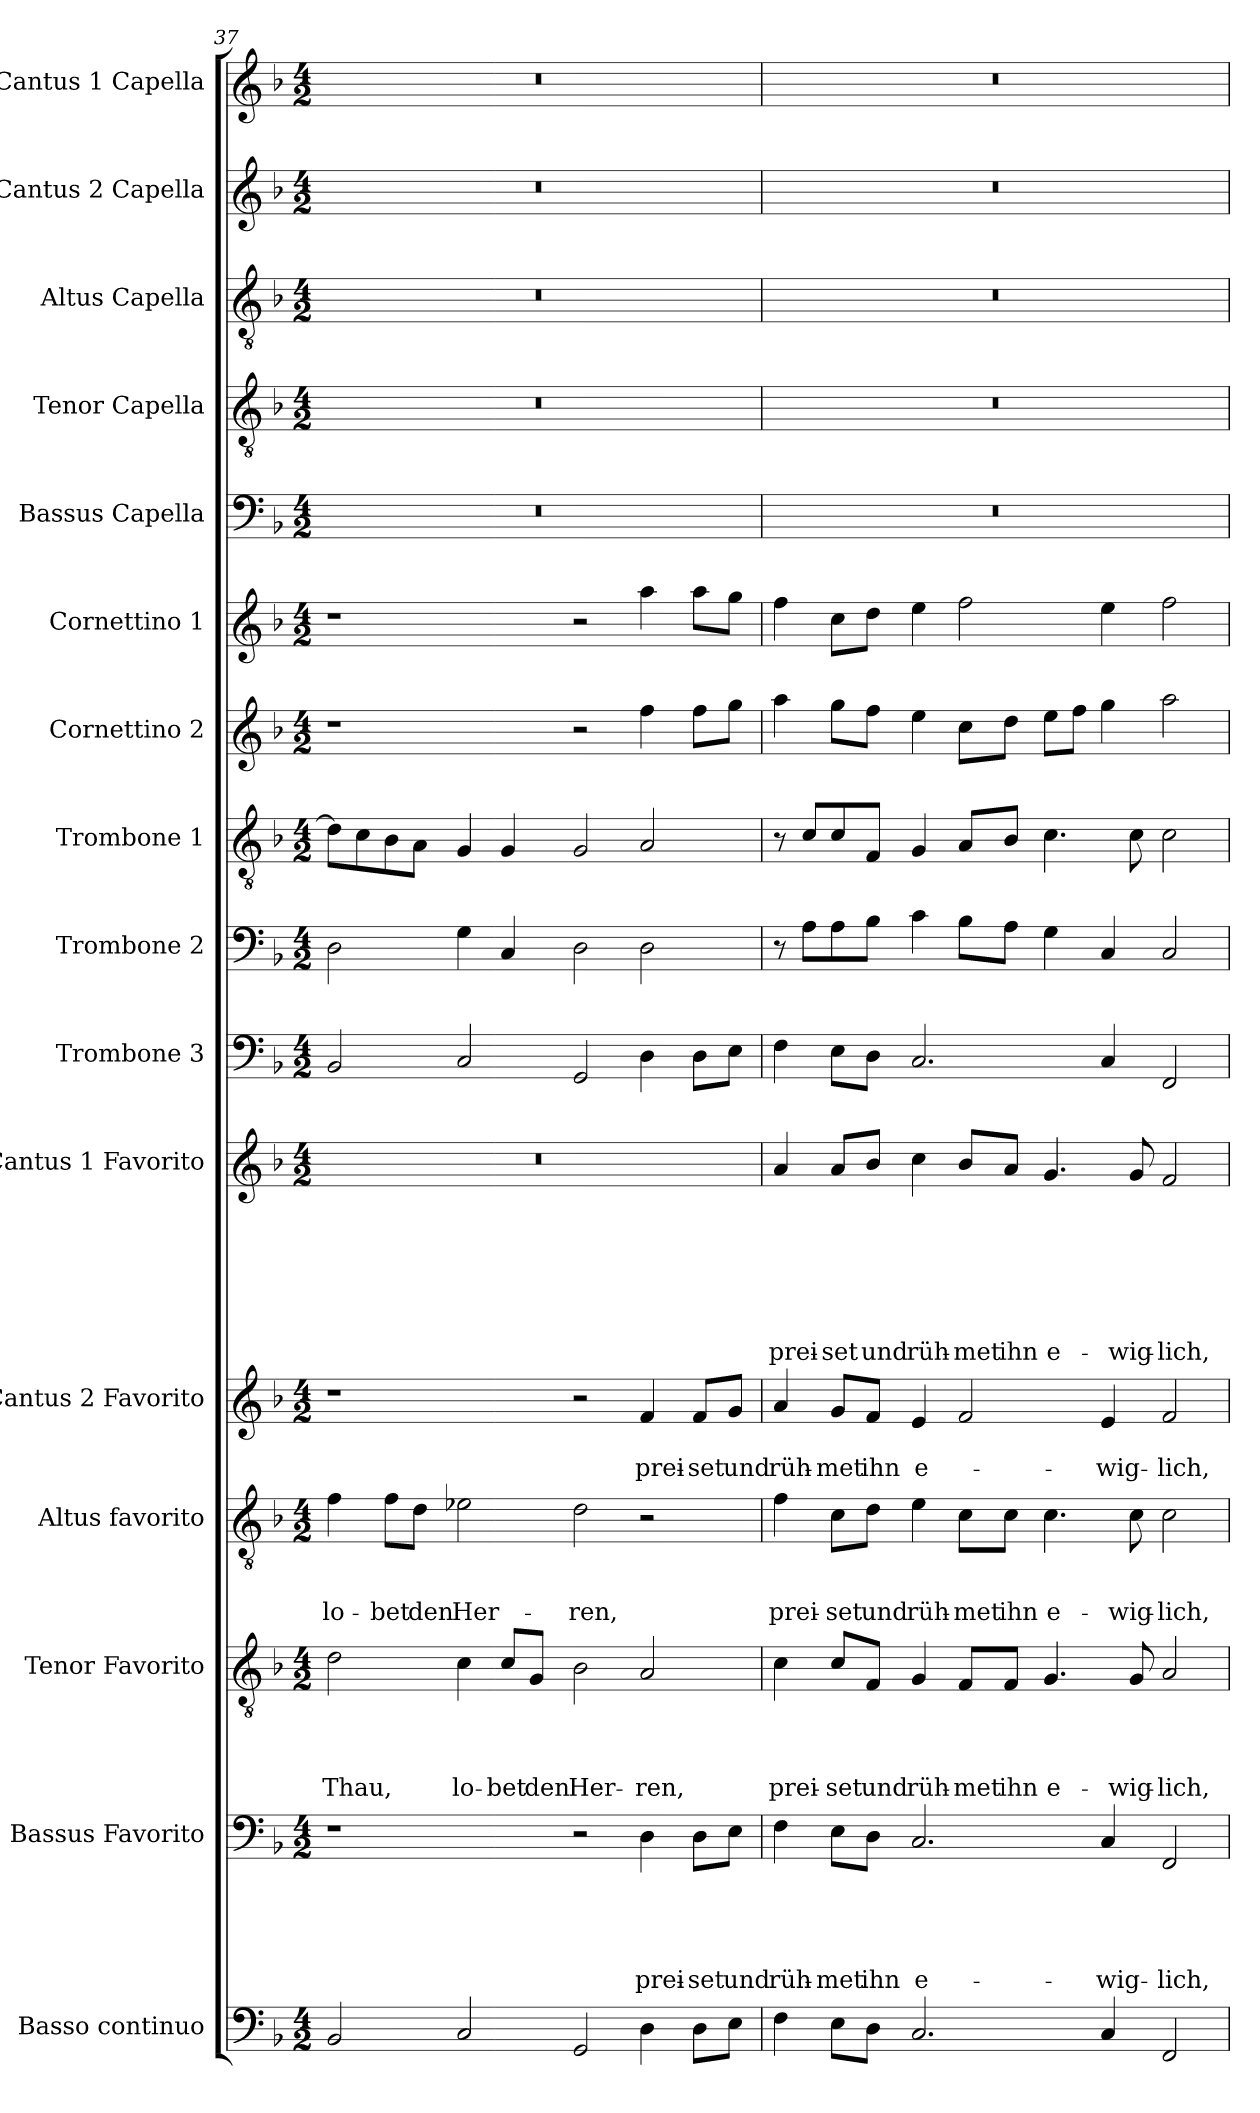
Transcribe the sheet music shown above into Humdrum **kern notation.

**kern	**kern	**text	**text	**text	**text	**text	**kern	**text	**text	**text	**text	**kern	**text	**text	**text	**kern	**text	**text	**kern	**text	**text	**text	**text	**text	**text	**text	**kern	**kern	**kern	**kern	**kern	**kern	**kern	**kern	**kern	**kern
*part16	*part15	*part15	*part15	*part15	*part15	*part15	*part14	*part14	*part14	*part14	*part14	*part13	*part13	*part13	*part13	*part12	*part12	*part12	*part11	*part11	*part11	*part11	*part11	*part11	*part11	*part11	*part10	*part9	*part8	*part7	*part6	*part5	*part4	*part3	*part2	*part1
*staff16	*staff15	*staff15	*staff15	*staff15	*staff15	*staff15	*staff14	*staff14	*staff14	*staff14	*staff14	*staff13	*staff13	*staff13	*staff13	*staff12	*staff12	*staff12	*staff11	*staff11	*staff11	*staff11	*staff11	*staff11	*staff11	*staff11	*staff10	*staff9	*staff8	*staff7	*staff6	*staff5	*staff4	*staff3	*staff2	*staff1
*I"Basso continuo	*I"Bassus Favorito	*	*	*	*	*	*I"Tenor Favorito	*	*	*	*	*I"Altus favorito	*	*	*	*I"Cantus 2 Favorito	*	*	*I"Cantus 1 Favorito	*	*	*	*	*	*	*	*I"Trombone 3	*I"Trombone 2	*I"Trombone 1	*I"Cornettino 2	*I"Cornettino 1	*I"Bassus Capella	*I"Tenor Capella	*I"Altus Capella	*I"Cantus 2 Capella	*I"Cantus 1 Capella
*clefF4	*clefF4	*	*	*	*	*	*clefGv2	*	*	*	*	*clefGv2	*	*	*	*clefG2	*	*	*clefG2	*	*	*	*	*	*	*	*clefF4	*clefF4	*clefGv2	*clefG2	*clefG2	*clefF4	*clefGv2	*clefGv2	*clefG2	*clefG2
*k[b-]	*k[b-]	*	*	*	*	*	*k[b-]	*	*	*	*	*k[b-]	*	*	*	*k[b-]	*	*	*k[b-]	*	*	*	*	*	*	*	*k[b-]	*k[b-]	*k[b-]	*k[b-]	*k[b-]	*k[b-]	*k[b-]	*k[b-]	*k[b-]	*k[b-]
*F:	*F:	*	*	*	*	*	*F:	*	*	*	*	*F:	*	*	*	*F:	*	*	*F:	*	*	*	*	*	*	*	*F:	*F:	*F:	*F:	*F:	*F:	*F:	*F:	*F:	*F:
*M4/2	*M4/2	*	*	*	*	*	*M4/2	*	*	*	*	*M4/2	*	*	*	*M4/2	*	*	*M4/2	*	*	*	*	*	*	*	*M4/2	*M4/2	*M4/2	*M4/2	*M4/2	*M4/2	*M4/2	*M4/2	*M4/2	*M4/2
=37	=37	=37	=37	=37	=37	=37	=37	=37	=37	=37	=37	=37	=37	=37	=37	=37	=37	=37	=37	=37	=37	=37	=37	=37	=37	=37	=37	=37	=37	=37	=37	=37	=37	=37	=37	=37
!	!	!	!	!	!	!	!	!	!	!	!LO:LY:b	!	!	!	!LO:LY:b	!	!	!	!	!	!	!	!	!	!	!	!	!	!	!	!	!	!	!	!	!
2BB-/	1r	.	.	.	.	.	2d\	.	.	.	Thau,	4f\	.	.	lo-	1r	.	.	0r	.	.	.	.	.	.	.	2BB-/	2D\	8d\L]	1r	1r	0r	0r	0r	0r	0r
.	.	.	.	.	.	.	.	.	.	.	.	.	.	.	.	.	.	.	.	.	.	.	.	.	.	.	.	.	8c\	.	.	.	.	.	.	.
!	!	!	!	!	!	!	!	!	!	!	!	!	!	!	!LO:LY:b	!	!	!	!	!	!	!	!	!	!	!	!	!	!	!	!	!	!	!	!	!
.	.	.	.	.	.	.	.	.	.	.	.	8f\L	.	.	-bet	.	.	.	.	.	.	.	.	.	.	.	.	.	8B-\	.	.	.	.	.	.	.
!	!	!	!	!	!	!	!	!	!	!	!	!	!	!	!LO:LY:b	!	!	!	!	!	!	!	!	!	!	!	!	!	!	!	!	!	!	!	!	!
.	.	.	.	.	.	.	.	.	.	.	.	8d\J	.	.	den	.	.	.	.	.	.	.	.	.	.	.	.	.	8A\J	.	.	.	.	.	.	.
!	!	!	!	!	!	!	!	!	!	!	!LO:LY:b	!	!	!	!LO:LY:b	!	!	!	!	!	!	!	!	!	!	!	!	!	!	!	!	!	!	!	!	!
2C/	.	.	.	.	.	.	4c\	.	.	.	lo-	2e-X\	.	.	Her-	.	.	.	.	.	.	.	.	.	.	.	2C/	4G\	4G/	.	.	.	.	.	.	.
!	!	!	!	!	!	!	!	!	!	!	!LO:LY:b	!	!	!	!	!	!	!	!	!	!	!	!	!	!	!	!	!	!	!	!	!	!	!	!	!
.	.	.	.	.	.	.	8c/L	.	.	.	-bet	.	.	.	.	.	.	.	.	.	.	.	.	.	.	.	.	4C/	4G/	.	.	.	.	.	.	.
!	!	!	!	!	!	!	!	!	!	!	!LO:LY:b	!	!	!	!	!	!	!	!	!	!	!	!	!	!	!	!	!	!	!	!	!	!	!	!	!
.	.	.	.	.	.	.	8G/J	.	.	.	den	.	.	.	.	.	.	.	.	.	.	.	.	.	.	.	.	.	.	.	.	.	.	.	.	.
!	!	!	!	!	!	!	!	!	!	!	!LO:LY:b	!	!	!	!LO:LY:b	!	!	!	!	!	!	!	!	!	!	!	!	!	!	!	!	!	!	!	!	!
2GG/	2r	.	.	.	.	.	2B-\	.	.	.	Her-	2d\	.	.	-ren,	2r	.	.	.	.	.	.	.	.	.	.	2GG/	2D\	2G/	2r	2r	.	.	.	.	.
!	!	!	!	!	!	!LO:LY:b	!	!	!	!	!LO:LY:b	!	!	!	!	!	!	!LO:LY:b	!	!	!	!	!	!	!	!	!	!	!	!	!	!	!	!	!	!
4D\	4D\	.	.	.	.	prei-	2A/	.	.	.	-ren,	2r	.	.	.	4f/	.	prei-	.	.	.	.	.	.	.	.	4D\	2D\	2A/	4ff\	4aa\	.	.	.	.	.
!	!	!	!	!	!	!LO:LY:b	!	!	!	!	!	!	!	!	!	!	!	!LO:LY:b	!	!	!	!	!	!	!	!	!	!	!	!	!	!	!	!	!	!
8D\L	8D\L	.	.	.	.	-set	.	.	.	.	.	.	.	.	.	8f/L	.	-set	.	.	.	.	.	.	.	.	8D\L	.	.	8ff\L	8aa\L	.	.	.	.	.
!	!	!	!	!	!	!LO:LY:b	!	!	!	!	!	!	!	!	!	!	!	!LO:LY:b	!	!	!	!	!	!	!	!	!	!	!	!	!	!	!	!	!	!
8E\J	8E\J	.	.	.	.	und	.	.	.	.	.	.	.	.	.	8g/J	.	und	.	.	.	.	.	.	.	.	8E\J	.	.	8gg\J	8gg\J	.	.	.	.	.
=38	=38	=38	=38	=38	=38	=38	=38	=38	=38	=38	=38	=38	=38	=38	=38	=38	=38	=38	=38	=38	=38	=38	=38	=38	=38	=38	=38	=38	=38	=38	=38	=38	=38	=38	=38	=38
!	!	!	!	!	!	!LO:LY:b	!	!	!	!	!LO:LY:b	!	!	!	!LO:LY:b	!	!	!LO:LY:b	!	!	!	!	!	!	!	!LO:LY:b	!	!	!	!	!	!	!	!	!	!
4F\	4F\	.	.	.	.	rüh-	4c\	.	.	.	prei-	4f\	.	.	prei-	4a/	.	rüh-	4a/	.	.	.	.	.	.	prei-	4F\	8r	8r	4aa\	4ff\	0r	0r	0r	0r	0r
.	.	.	.	.	.	.	.	.	.	.	.	.	.	.	.	.	.	.	.	.	.	.	.	.	.	.	.	8A\L	8c/L	.	.	.	.	.	.	.
!	!	!	!	!	!	!LO:LY:b	!	!	!	!	!LO:LY:b	!	!	!	!LO:LY:b	!	!	!LO:LY:b	!	!	!	!	!	!	!	!LO:LY:b	!	!	!	!	!	!	!	!	!	!
8E\L	8E\L	.	.	.	.	-met	8c/L	.	.	.	-set	8c\L	.	.	-set	8g/L	.	-met	8a/L	.	.	.	.	.	.	-set	8E\L	8A\	8c/	8gg\L	8cc\L	.	.	.	.	.
!	!	!	!	!	!	!LO:LY:b	!	!	!	!	!LO:LY:b	!	!	!	!LO:LY:b	!	!	!LO:LY:b	!	!	!	!	!	!	!	!LO:LY:b	!	!	!	!	!	!	!	!	!	!
8D\J	8D\J	.	.	.	.	ihn	8F/J	.	.	.	und	8d\J	.	.	und	8f/J	.	ihn	8b-/J	.	.	.	.	.	.	und	8D\J	8B-\J	8F/J	8ff\J	8dd\J	.	.	.	.	.
!	!	!	!	!	!	!LO:LY:b	!	!	!	!	!LO:LY:b	!	!	!	!LO:LY:b	!	!	!LO:LY:b	!	!	!	!	!	!	!	!LO:LY:b	!	!	!	!	!	!	!	!	!	!
2.C/	2.C/	.	.	.	.	e-	4G/	.	.	.	rüh-	4e\	.	.	rüh-	4e/	.	e-	4cc\	.	.	.	.	.	.	rüh-	2.C/	4c\	4G/	4ee\	4ee\	.	.	.	.	.
!	!	!	!	!	!	!	!	!	!	!	!LO:LY:b	!	!	!	!LO:LY:b	!	!	!	!	!	!	!	!	!	!	!LO:LY:b	!	!	!	!	!	!	!	!	!	!
.	.	.	.	.	.	.	8F/L	.	.	.	-met	8c\L	.	.	-met	2f/	.	.	8b-/L	.	.	.	.	.	.	-met	.	8B-\L	8A/L	8cc\L	2ff\	.	.	.	.	.
!	!	!	!	!	!	!	!	!	!	!	!LO:LY:b	!	!	!	!LO:LY:b	!	!	!	!	!	!	!	!	!	!	!LO:LY:b	!	!	!	!	!	!	!	!	!	!
.	.	.	.	.	.	.	8F/J	.	.	.	ihn	8c\J	.	.	ihn	.	.	.	8a/J	.	.	.	.	.	.	ihn	.	8A\J	8B-/J	8dd\J	.	.	.	.	.	.
!	!	!	!	!	!	!	!	!	!	!	!LO:LY:b	!	!	!	!LO:LY:b	!	!	!	!	!	!	!	!	!	!	!LO:LY:b	!	!	!	!	!	!	!	!	!	!
.	.	.	.	.	.	.	4.G/	.	.	.	e-	4.c\	.	.	e-	.	.	.	4.g/	.	.	.	.	.	.	e-	.	4G\	4.c\	8ee\L	.	.	.	.	.	.
.	.	.	.	.	.	.	.	.	.	.	.	.	.	.	.	.	.	.	.	.	.	.	.	.	.	.	.	.	.	8ff\J	.	.	.	.	.	.
!	!	!	!	!	!	!LO:LY:b	!	!	!	!	!	!	!	!	!	!	!	!LO:LY:b	!	!	!	!	!	!	!	!	!	!	!	!	!	!	!	!	!	!
4C/	4C/	.	.	.	.	-wig-	.	.	.	.	.	.	.	.	.	4e/	.	-wig-	.	.	.	.	.	.	.	.	4C/	4C/	.	4gg\	4ee\	.	.	.	.	.
!	!	!	!	!	!	!	!	!	!	!	!LO:LY:b	!	!	!	!LO:LY:b	!	!	!	!	!	!	!	!	!	!	!LO:LY:b	!	!	!	!	!	!	!	!	!	!
.	.	.	.	.	.	.	8G/	.	.	.	-wig-	8c\	.	.	-wig-	.	.	.	8g/	.	.	.	.	.	.	-wig-	.	.	8c\	.	.	.	.	.	.	.
!	!	!	!	!	!	!LO:LY:b	!	!	!	!	!LO:LY:b	!	!	!	!LO:LY:b	!	!	!LO:LY:b	!	!	!	!	!	!	!	!LO:LY:b	!	!	!	!	!	!	!	!	!	!
2FF/	2FF/	.	.	.	.	-lich,	2A/	.	.	.	-lich,	2c\	.	.	-lich,	2f/	.	-lich,	2f/	.	.	.	.	.	.	-lich,	2FF/	2C/	2c\	2aa\	2ff\	.	.	.	.	.
=	=	=	=	=	=	=	=	=	=	=	=	=	=	=	=	=	=	=	=	=	=	=	=	=	=	=	=	=	=	=	=	=	=	=	=	=
*-	*-	*-	*-	*-	*-	*-	*-	*-	*-	*-	*-	*-	*-	*-	*-	*-	*-	*-	*-	*-	*-	*-	*-	*-	*-	*-	*-	*-	*-	*-	*-	*-	*-	*-	*-	*-
